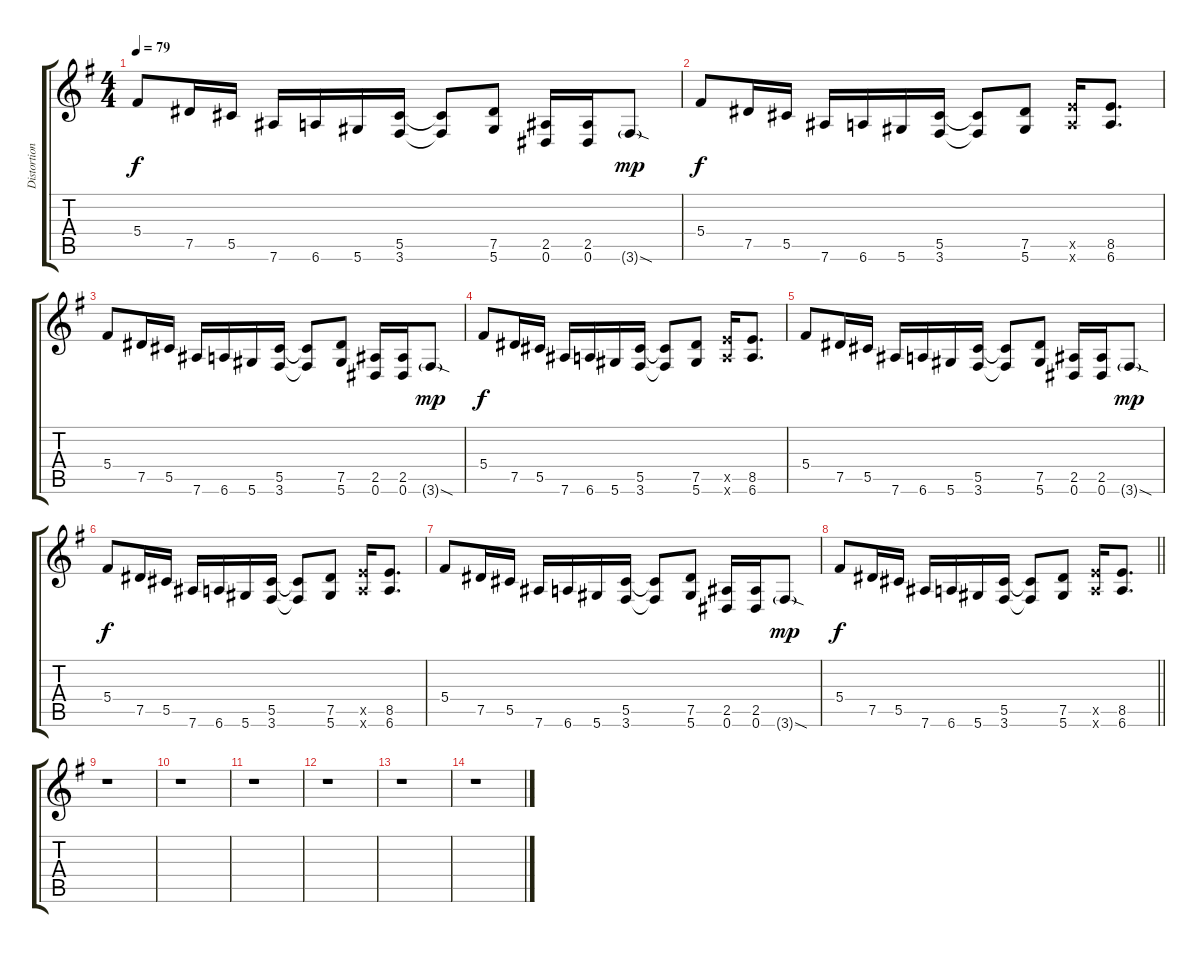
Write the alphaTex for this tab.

\track ("Distortion" "Distortion") {instrument distortionguitar}
\staff {score tabs}
\tuning (Eb4 Bb3 Gb3 Db3 Ab2 Eb2) {hide}
\ts (4 4)
\tempo 79
\clef g2
\ks g
5.4.8{dy f} 7.5.16 5.5.16 7.6.16 6.6.16 5.6.16 (5.5 3.6).16 (5.5{t} 3.6{t}).8 (7.5 5.6).8 (2.5 0.6).16 (2.5 0.6).16 3.6{sod g}.8{dy mp} |
5.4.8{dy f} 7.5.16 5.5.16 7.6.16 6.6.16 5.6.16 (5.5 3.6).16 (5.5{t} 3.6{t}).8 (7.5 5.6).8 (8.5{x} 6.6{x}).16 (8.5 6.6).8{d} |
5.4.8 7.5.16 5.5.16 7.6.16 6.6.16 5.6.16 (5.5 3.6).16 (5.5{t} 3.6{t}).8 (7.5 5.6).8 (2.5 0.6).16 (2.5 0.6).16 3.6{sod g}.8{dy mp} |
5.4.8{dy f} 7.5.16 5.5.16 7.6.16 6.6.16 5.6.16 (5.5 3.6).16 (5.5{t} 3.6{t}).8 (7.5 5.6).8 (8.5{x} 6.6{x}).16 (8.5 6.6).8{d} |
5.4.8 7.5.16 5.5.16 7.6.16 6.6.16 5.6.16 (5.5 3.6).16 (5.5{t} 3.6{t}).8 (7.5 5.6).8 (2.5 0.6).16 (2.5 0.6).16 3.6{sod g}.8{dy mp} |
5.4.8{dy f} 7.5.16 5.5.16 7.6.16 6.6.16 5.6.16 (5.5 3.6).16 (5.5{t} 3.6{t}).8 (7.5 5.6).8 (8.5{x} 6.6{x}).16 (8.5 6.6).8{d} |
5.4.8 7.5.16 5.5.16 7.6.16 6.6.16 5.6.16 (5.5 3.6).16 (5.5{t} 3.6{t}).8 (7.5 5.6).8 (2.5 0.6).16 (2.5 0.6).16 3.6{sod g}.8{dy mp} |
\barLineRight lightlight
5.4.8{dy f} 7.5.16 5.5.16 7.6.16 6.6.16 5.6.16 (5.5 3.6).16 (5.5{t} 3.6{t}).8 (7.5 5.6).8 (8.5{x} 6.6{x}).16 (8.5 6.6).8{d} |
r.1 |
r.1 |
r.1 |
r.1 |
r.1 |
r.1
